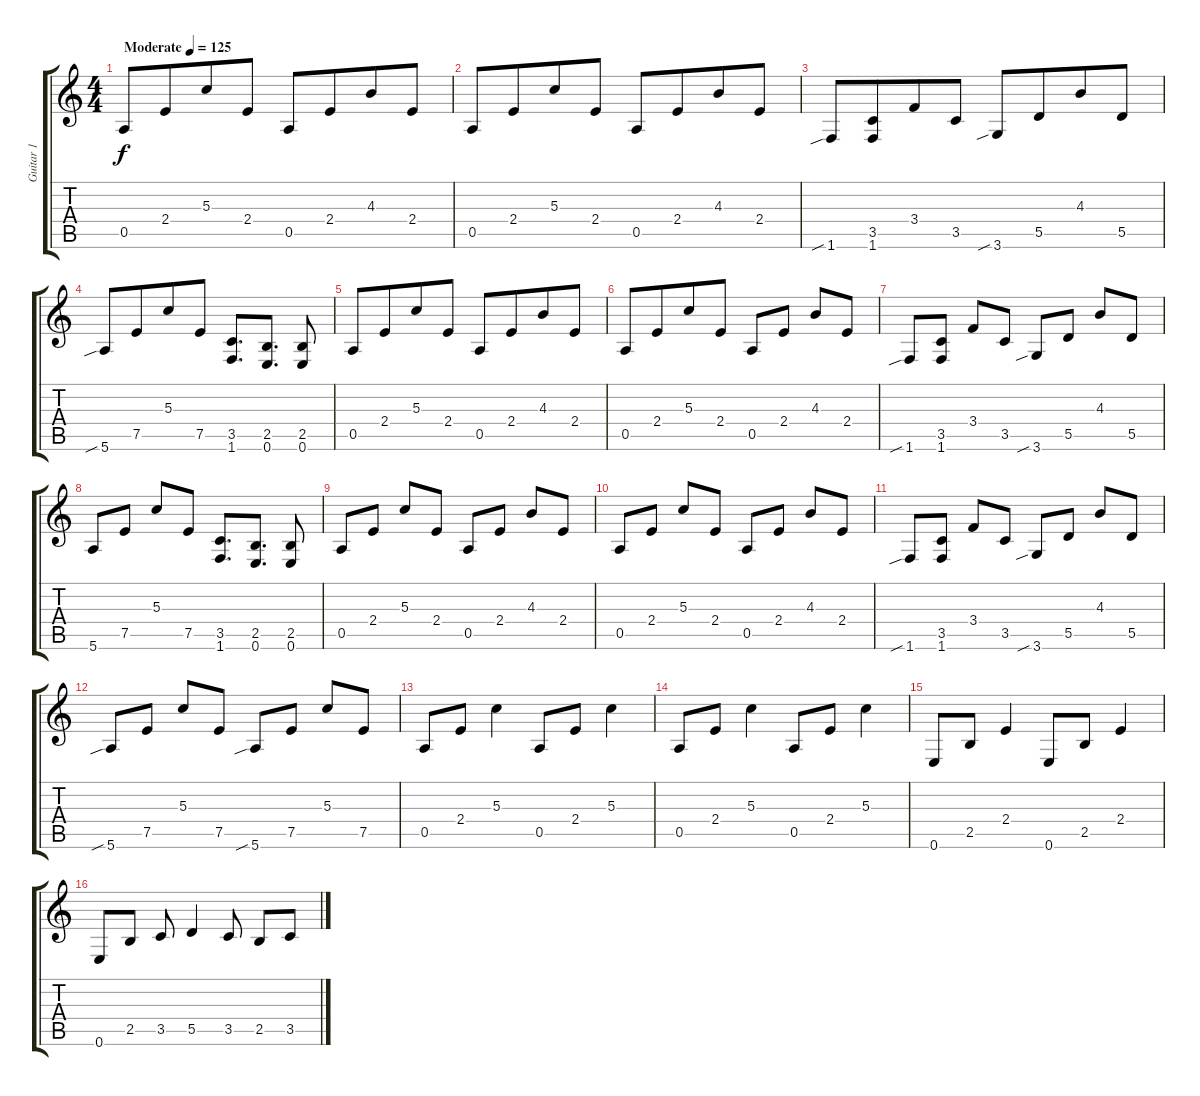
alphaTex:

\track ("Guitar 1" "Guitar 1") {instrument electricguitarjazz}
\staff {score tabs}
\tuning (E4 B3 G3 D3 A2 E2) {hide}
\ts (4 4)
\tempo (125 "Moderate")
\clef g2
\ks c
0.5.8{dy f instrument electricguitarjazz} 2.4.8{beam merge} 5.3.8 2.4.8 0.5.8 2.4.8{beam merge} 4.3.8 2.4.8 |
0.5.8 2.4.8{beam merge} 5.3.8 2.4.8 0.5.8 2.4.8{beam merge} 4.3.8 2.4.8 |
1.6{sib}.8 (3.5 1.6).8{beam merge} 3.4.8 3.5.8 3.6{sib}.8 5.5.8{beam merge} 4.3.8 5.5.8 |
5.6{sib}.8 7.5.8{beam merge} 5.3.8 7.5.8 (3.5 1.6).8{d instrument distortionguitar} (2.5 0.6).8{d} (2.5 0.6).8 |
0.5.8 2.4.8{beam merge} 5.3.8 2.4.8 0.5.8 2.4.8{beam merge} 4.3.8 2.4.8 |
0.5.8 2.4.8{beam merge} 5.3.8 2.4.8 0.5.8 2.4.8 4.3.8 2.4.8 |
1.6{sib}.8 (3.5 1.6).8 3.4.8 3.5.8 3.6{sib}.8 5.5.8 4.3.8 5.5.8 |
5.6.8 7.5.8 5.3.8 7.5.8 (3.5 1.6).8{d} (2.5 0.6).8{d} (2.5 0.6).8 |
0.5.8 2.4.8 5.3.8 2.4.8 0.5.8 2.4.8 4.3.8 2.4.8 |
0.5.8 2.4.8 5.3.8 2.4.8 0.5.8 2.4.8 4.3.8 2.4.8 |
1.6{sib}.8 (3.5 1.6).8 3.4.8 3.5.8 3.6{sib}.8 5.5.8 4.3.8 5.5.8 |
5.6{sib}.8 7.5.8 5.3.8 7.5.8 5.6{sib}.8 7.5.8 5.3.8 7.5.8 |
0.5.8 2.4.8 5.3.4 0.5.8 2.4.8 5.3.4 |
0.5.8 2.4.8 5.3.4 0.5.8 2.4.8 5.3.4 |
0.6.8 2.5.8 2.4.4 0.6.8 2.5.8 2.4.4 |
0.6.8 2.5.8 3.5.8 5.5.4 3.5.8 2.5.8 3.5.8
